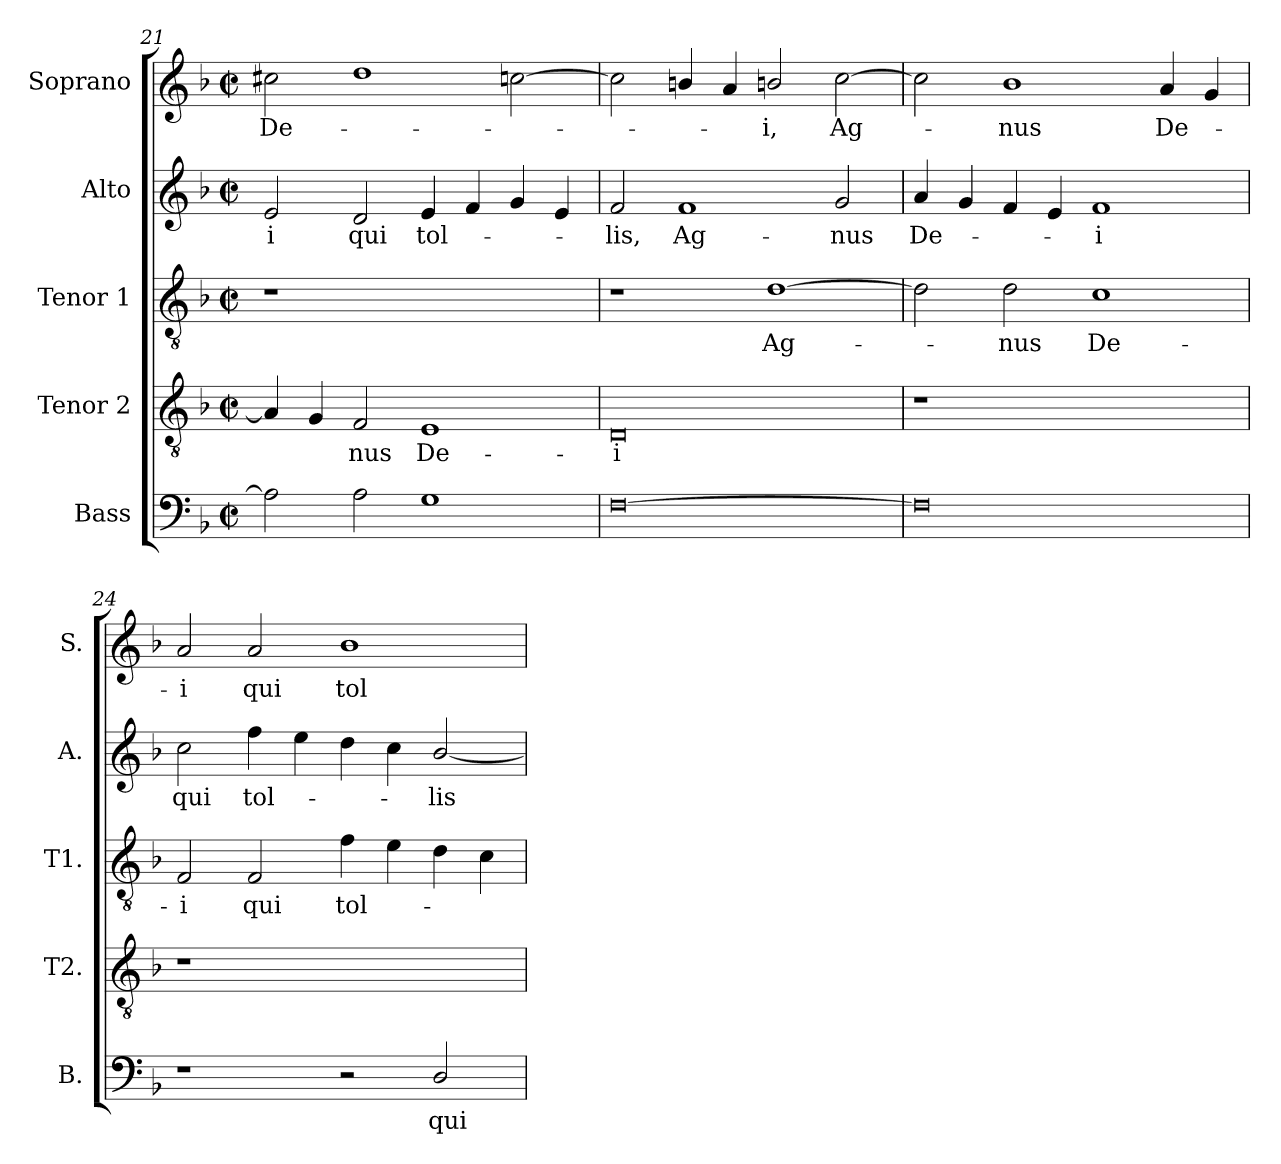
**kern	**text	**kern	**text	**kern	**text	**kern	**text	**kern	**text
*part5	*part5	*part4	*part4	*part3	*part3	*part2	*part2	*part1	*part1
*staff5	*staff5	*staff4	*staff4	*staff3	*staff3	*staff2	*staff2	*staff1	*staff1
*I"Bass	*	*I"Tenor 2	*	*I"Tenor 1	*	*I"Alto	*	*I"Soprano	*
*I'B.	*	*I'T2.	*	*I'T1.	*	*I'A.	*	*I'S.	*
*clefF4	*	*clefGv2	*	*clefGv2	*	*clefG2	*	*clefG2	*
*	*	*ITrd7c12	*	*ITrd7c12	*	*	*	*	*
*k[b-]	*	*k[b-]	*	*k[b-]	*	*k[b-]	*	*k[b-]	*
*F:	*	*F:	*	*F:	*	*F:	*	*F:	*
*M2/2	*	*M2/2	*	*M2/2	*	*M2/2	*	*M2/2	*
*met(c|)	*	*met(c|)	*	*met(c|)	*	*met(c|)	*	*met(c|)	*
=21	=21	=21	=21	=21	=21	=21	=21	=21	=21
!	!	!	!	!LO:N:vis=1	!	!	!	!	!
!	!	!	!	!	!	!	!LO:LY:b:color=#000000	!	!
!	!	!	!	!	!	!	!	!	!LO:LY:b:color=#000000
2Ai\]	.	4AAi/]	.	1r	.	2ei/	-i	2cc#Xi\	De-
.	.	4GGi/	.	.	.	.	.	.	.
!	!	!	!LO:LY:b:color=#000000	!	!	!	!	!	!
!	!	!	!	!	!	!	!LO:LY:b:color=#000000	!	!
2Ai\	.	2FFi/	-nus	.	.	2di/	qui	1ddi	.
!	!	!	!LO:LY:b:color=#000000	!	!	!	!	!	!
!	!	!	!	!	!	!	!LO:LY:b:color=#000000	!	!
1Gi	.	1EEi	De-	1ryy	.	4ei/	tol-	.	.
.	.	.	.	.	.	4fi/	.	.	.
.	.	.	.	.	.	4gi/	.	[>2cci\	.
.	.	.	.	.	.	4ei/	.	.	.
=22	=22	=22	=22	=22	=22	=22	=22	=22	=22
!	!	!	!LO:LY:b:color=#000000	!	!	!	!	!	!
!	!	!	!	!	!	!	!LO:LY:b:color=#000000	!	!
[>0Fi	.	0DDi	-i	1r	.	2fi/	-lis,	2cci\]	.
!	!	!	!	!	!	!	!LO:LY:b:color=#000000	!	!
.	.	.	.	.	.	1fi	Ag-	4bi/	.
.	.	.	.	.	.	.	.	4ai/	.
!	!	!	!	!	!LO:LY:b:color=#000000	!	!	!	!
!	!	!	!	!	!	!	!	!	!LO:LY:b:color=#000000
.	.	.	.	[>1Di	Ag-	.	.	2bni/	-i,
!	!	!	!	!	!	!	!LO:LY:b:color=#000000	!	!
!	!	!	!	!	!	!	!	!	!LO:LY:b:color=#000000
.	.	.	.	.	.	2gi/	-nus	[>2cci\	Ag-
=23	=23	=23	=23	=23	=23	=23	=23	=23	=23
!	!	!LO:N:vis=1	!	!	!	!	!	!	!
!	!	!	!	!	!	!	!LO:LY:b:color=#000000	!	!
0Fi]	.	1r	.	2Di\]	.	4ai/	De-	2cci\]	.
.	.	.	.	.	.	4gi/	.	.	.
!	!	!	!	!	!LO:LY:b:color=#000000	!	!	!	!
!	!	!	!	!	!	!	!	!	!LO:LY:b:color=#000000
.	.	.	.	2Di\	-nus	4fi/	.	1b-i	-nus
.	.	.	.	.	.	4ei/	.	.	.
!	!	!	!	!	!LO:LY:b:color=#000000	!	!	!	!
!	!	!	!	!	!	!	!LO:LY:b:color=#000000	!	!
.	.	1ryy	.	1Ci	De-	1fi	-i	.	.
!	!	!	!	!	!	!	!	!	!LO:LY:b:color=#000000
.	.	.	.	.	.	.	.	4ai/	De-
.	.	.	.	.	.	.	.	4gi/	.
!!LO:LB:g=z
=24	=24	=24	=24	=24	=24	=24	=24	=24	=24
!	!	!LO:N:vis=1	!	!	!	!	!	!	!
!	!	!	!	!	!LO:LY:b:color=#000000	!	!	!	!
!	!	!	!	!	!	!	!LO:LY:b:color=#000000	!	!
!	!	!	!	!	!	!	!	!	!LO:LY:b:color=#000000
1r	.	1r	.	2FFi/	-i	2cci\	qui	2ai/	-i
!	!	!	!	!	!LO:LY:b:color=#000000	!	!	!	!
!	!	!	!	!	!	!	!LO:LY:b:color=#000000	!	!
!	!	!	!	!	!	!	!	!	!LO:LY:b:color=#000000
.	.	.	.	2FFi/	qui	4ffi\	tol-	2ai/	qui
.	.	.	.	.	.	4eei\	.	.	.
!	!	!	!	!	!LO:LY:b:color=#000000	!	!	!	!
!	!	!	!	!	!	!	!	!	!LO:LY:b:color=#000000
2r	.	1ryy	.	4Fi\	tol-	4ddi\	.	1b-i	tol-
.	.	.	.	4Ei\	.	4cci\	.	.	.
!	!LO:LY:b:color=#000000	!	!	!	!	!	!	!	!
!	!	!	!	!	!	!	!LO:LY:b:color=#000000	!	!
2Di/	qui	.	.	4Di\	.	[<2b-i/	-lis	.	.
.	.	.	.	4Ci\	.	.	.	.	.
=	=	=	=	=	=	=	=	=	=
*-	*-	*-	*-	*-	*-	*-	*-	*-	*-
